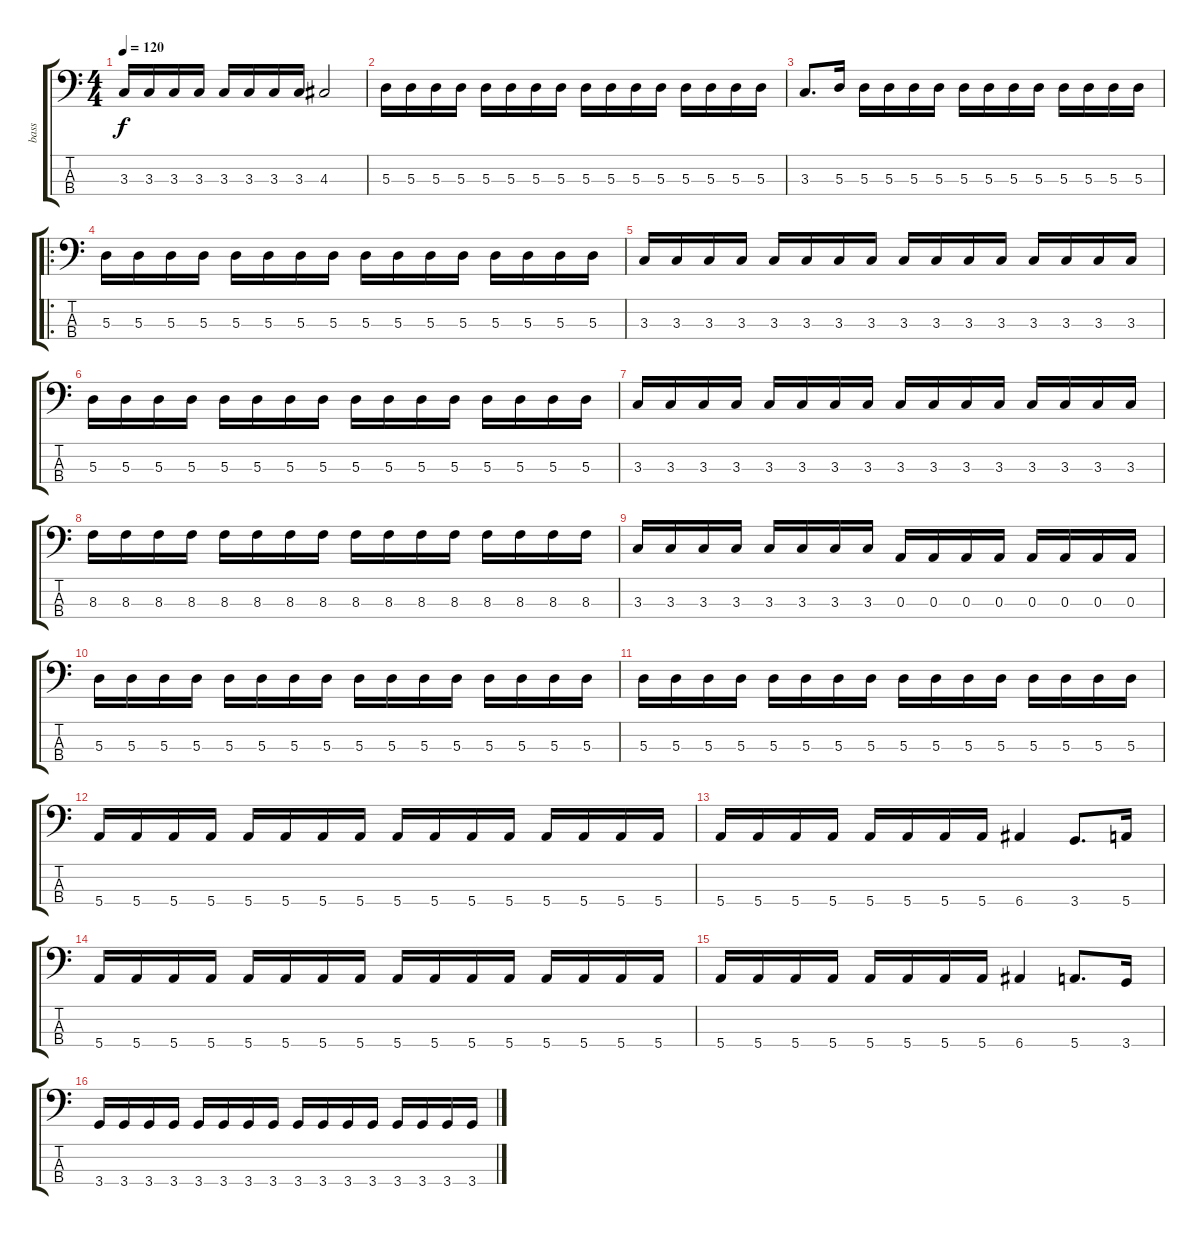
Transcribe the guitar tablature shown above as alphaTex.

\track ("bass" "bass") {instrument electricbasspick}
\staff {score tabs}
\tuning (G2 D2 A1 E1) {hide}
\ts (4 4)
\tempo 120
\clef f4
\ks c
3.3.16{dy f} 3.3.16 3.3.16 3.3.16 3.3.16 3.3.16 3.3.16 3.3.16 4.3.2 |
5.3.16 5.3.16 5.3.16 5.3.16 5.3.16 5.3.16 5.3.16 5.3.16 5.3.16 5.3.16 5.3.16 5.3.16 5.3.16 5.3.16 5.3.16 5.3.16 |
3.3.8{d} 5.3.16 5.3.16 5.3.16 5.3.16 5.3.16 5.3.16 5.3.16 5.3.16 5.3.16 5.3.16 5.3.16 5.3.16 5.3.16 |
\ro
5.3.16 5.3.16 5.3.16 5.3.16 5.3.16 5.3.16 5.3.16 5.3.16 5.3.16 5.3.16 5.3.16 5.3.16 5.3.16 5.3.16 5.3.16 5.3.16 |
3.3.16 3.3.16 3.3.16 3.3.16 3.3.16 3.3.16 3.3.16 3.3.16 3.3.16 3.3.16 3.3.16 3.3.16 3.3.16 3.3.16 3.3.16 3.3.16 |
5.3.16 5.3.16 5.3.16 5.3.16 5.3.16 5.3.16 5.3.16 5.3.16 5.3.16 5.3.16 5.3.16 5.3.16 5.3.16 5.3.16 5.3.16 5.3.16 |
3.3.16 3.3.16 3.3.16 3.3.16 3.3.16 3.3.16 3.3.16 3.3.16 3.3.16 3.3.16 3.3.16 3.3.16 3.3.16 3.3.16 3.3.16 3.3.16 |
8.3.16 8.3.16 8.3.16 8.3.16 8.3.16 8.3.16 8.3.16 8.3.16 8.3.16 8.3.16 8.3.16 8.3.16 8.3.16 8.3.16 8.3.16 8.3.16 |
3.3.16 3.3.16 3.3.16 3.3.16 3.3.16 3.3.16 3.3.16 3.3.16 0.3.16 0.3.16 0.3.16 0.3.16 0.3.16 0.3.16 0.3.16 0.3.16 |
5.3.16 5.3.16 5.3.16 5.3.16 5.3.16 5.3.16 5.3.16 5.3.16 5.3.16 5.3.16 5.3.16 5.3.16 5.3.16 5.3.16 5.3.16 5.3.16 |
5.3.16 5.3.16 5.3.16 5.3.16 5.3.16 5.3.16 5.3.16 5.3.16 5.3.16 5.3.16 5.3.16 5.3.16 5.3.16 5.3.16 5.3.16 5.3.16 |
5.4.16 5.4.16 5.4.16 5.4.16 5.4.16 5.4.16 5.4.16 5.4.16 5.4.16 5.4.16 5.4.16 5.4.16 5.4.16 5.4.16 5.4.16 5.4.16 |
5.4.16 5.4.16 5.4.16 5.4.16 5.4.16 5.4.16 5.4.16 5.4.16 6.4.4 3.4.8{d} 5.4.16 |
5.4.16 5.4.16 5.4.16 5.4.16 5.4.16 5.4.16 5.4.16 5.4.16 5.4.16 5.4.16 5.4.16 5.4.16 5.4.16 5.4.16 5.4.16 5.4.16 |
5.4.16 5.4.16 5.4.16 5.4.16 5.4.16 5.4.16 5.4.16 5.4.16 6.4.4 5.4.8{d} 3.4.16 |
3.4.16 3.4.16 3.4.16 3.4.16 3.4.16 3.4.16 3.4.16 3.4.16 3.4.16 3.4.16 3.4.16 3.4.16 3.4.16 3.4.16 3.4.16 3.4.16
